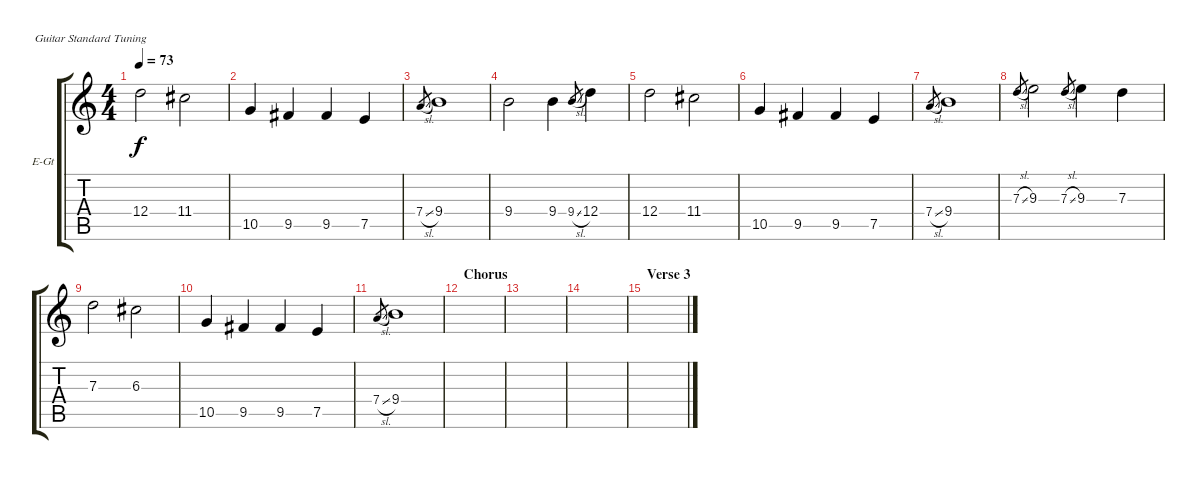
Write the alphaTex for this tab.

\defaultSystemsLayout 4
\bracketExtendMode groupsimilarinstruments
\firstSystemTrackNameOrientation horizontal
\otherSystemsTrackNameOrientation horizontal
\track ("Electric Guitar" "E-Gt") {instrument overdrivenguitar}
\staff {score tabs}
\tuning (E4 B3 G3 D3 A2 E2)
\ts (4 4)
\tempo 73
\clef g2
\ks c
12.4.2{dy f} 11.4.2 |
10.5.4 9.5.4 9.5.4 7.5.4 |
7.4{sl}.8{gr} 9.4.1 |
9.4.2 9.4.4 9.4{sl}.8{gr} 12.4.4 |
12.4.2 11.4.2 |
10.5.4 9.5.4 9.5.4 7.5.4 |
7.4{sl}.8{gr} 9.4.1 |
7.3{sl}.8{gr} 9.3.2 7.3{sl}.8{gr} 9.3.4 7.3.4 |
7.3.2 6.3.2 |
10.5.4 9.5.4 9.5.4 7.5.4 |
7.4{sl}.8{gr} 9.4.1 |
\section ("" "Chorus")
|
|
|
\section ("" "Verse 3")
